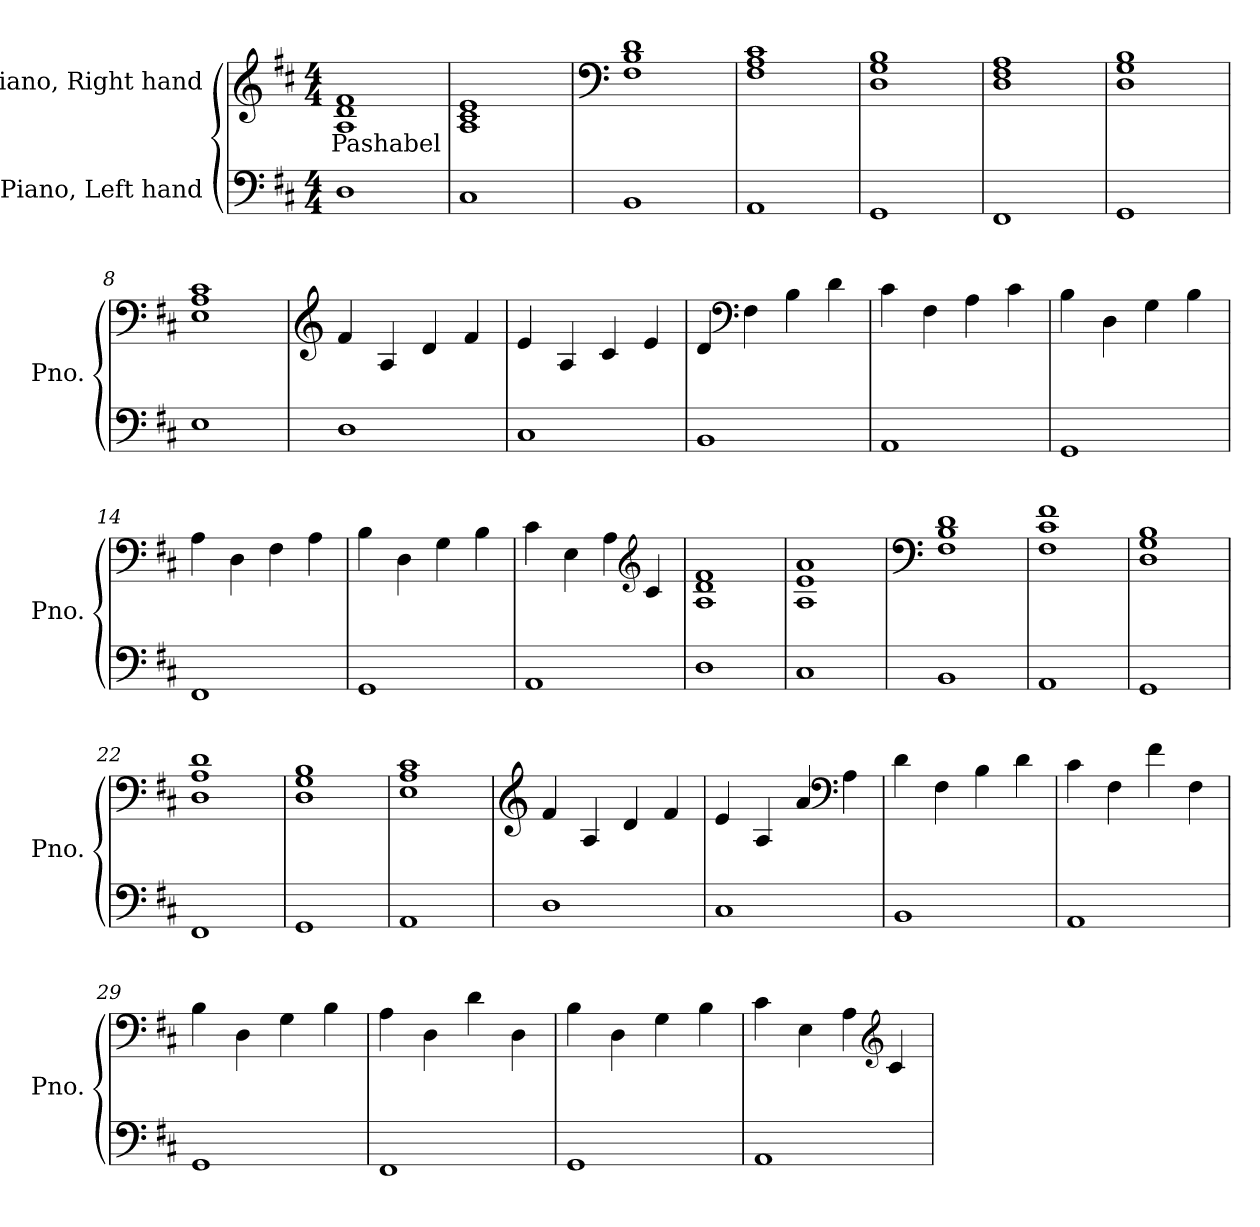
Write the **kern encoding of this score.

**kern	**kern	**text
*part2	*part1	*part1
*staff2	*staff1	*staff1
*I"Piano, Left hand	*I"Piano, Right hand	*
*I'Pno.	*I'Pno.	*
*clefF4	*clefG2	*
*k[f#c#]	*k[f#c#]	*
*M4/4	*M4/4	*
*MM132	*MM132	*
=1	=1	=1
!	!	!LO:LY:b
1D	1A 1d 1f#	Pashabel
=2	=2	=2
1C#	1A 1c# 1e	.
=3	=3	=3
*	*clefF4	*
1BB	1F# 1B 1d	.
=4	=4	=4
1AA	1F# 1A 1c#	.
=5	=5	=5
1GG	1D 1G 1B	.
=6	=6	=6
1FF#	1D 1F# 1A	.
=7	=7	=7
1GG	1D 1G 1B	.
=8	=8	=8
1E	1E 1A 1c#	.
=9	=9	=9
*	*clefG2	*
1D	4f#/	.
.	4A/	.
.	4d/	.
.	4f#/	.
!!LO:LB:g=z
=10	=10	=10
1C#	4e/	.
.	4A/	.
.	4c#/	.
.	4e/	.
=11	=11	=11
1BB	4d/	.
*	*clefF4	*
.	4F#\	.
.	4B\	.
.	4d\	.
=12	=12	=12
1AA	4c#\	.
.	4F#\	.
.	4A\	.
.	4c#\	.
=13	=13	=13
1GG	4B\	.
.	4D\	.
.	4G\	.
.	4B\	.
=14	=14	=14
1FF#	4A\	.
.	4D\	.
.	4F#\	.
.	4A\	.
=15	=15	=15
1GG	4B\	.
.	4D\	.
.	4G\	.
.	4B\	.
=16	=16	=16
1AA	4c#\	.
.	4E\	.
.	4A\	.
*	*clefG2	*
.	4c#/	.
=17	=17	=17
1D	1A 1d 1f#	.
!!LO:LB:g=z
=18	=18	=18
1C#	1A 1e 1a	.
=19	=19	=19
*	*clefF4	*
1BB	1F# 1B 1d	.
=20	=20	=20
1AA	1F# 1c# 1f#	.
=21	=21	=21
1GG	1D 1G 1B	.
=22	=22	=22
1FF#	1D 1A 1d	.
=23	=23	=23
1GG	1D 1G 1B	.
=24	=24	=24
1AA	1E 1A 1c#	.
=25	=25	=25
*	*clefG2	*
1D	4f#/	.
.	4A/	.
.	4d/	.
.	4f#/	.
=26	=26	=26
1C#	4e/	.
.	4A/	.
.	4a/	.
*	*clefF4	*
.	4A\	.
=27	=27	=27
1BB	4d\	.
.	4F#\	.
.	4B\	.
.	4d\	.
=28	=28	=28
1AA	4c#\	.
.	4F#\	.
.	4f#\	.
.	4F#\	.
!!LO:LB:g=z
=29	=29	=29
1GG	4B\	.
.	4D\	.
.	4G\	.
.	4B\	.
=30	=30	=30
1FF#	4A\	.
.	4D\	.
.	4d\	.
.	4D\	.
=31	=31	=31
1GG	4B\	.
.	4D\	.
.	4G\	.
.	4B\	.
=32	=32	=32
1AA	4c#\	.
.	4E\	.
.	4A\	.
*	*clefG2	*
.	4c#/	.
=	=	=
*-	*-	*-
